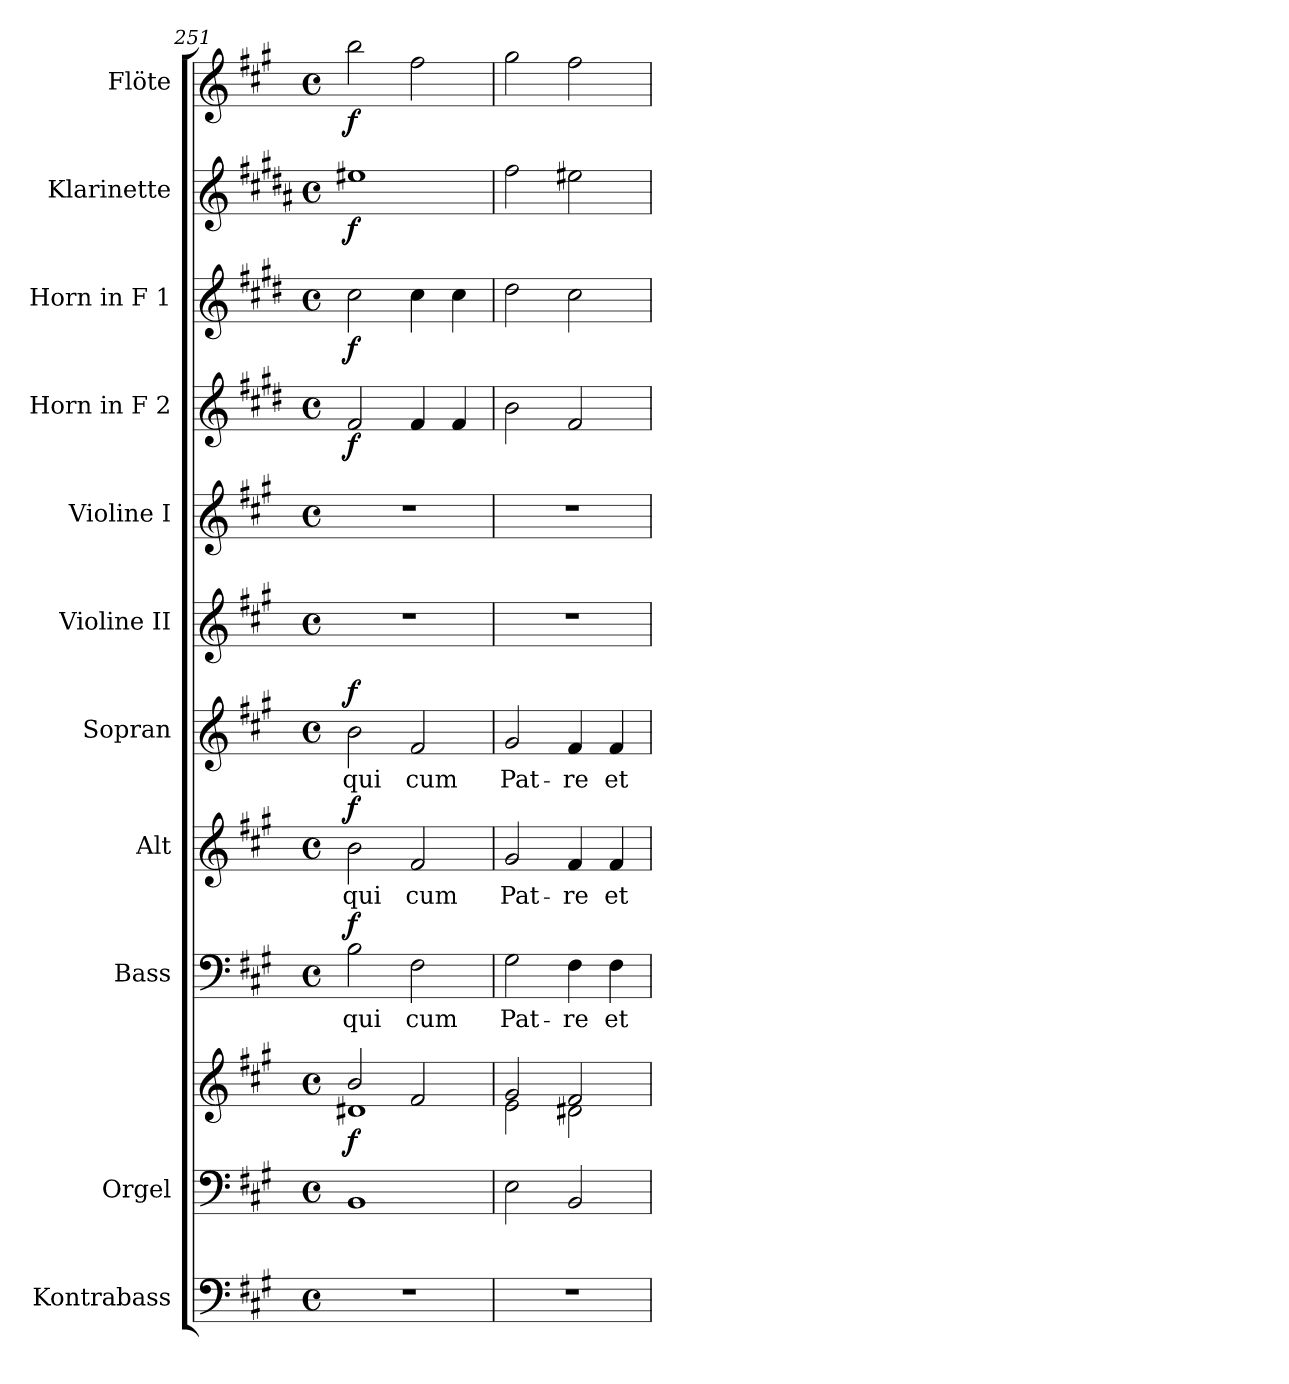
**kern	**kern	**kern	**dynam	**kern	**text	**dynam	**kern	**text	**dynam	**kern	**text	**dynam	**kern	**kern	**kern	**dynam	**kern	**dynam	**kern	**dynam	**kern	**dynam
*part11	*part10	*part10	*part10	*part9	*part9	*part9	*part8	*part8	*part8	*part7	*part7	*part7	*part6	*part5	*part4	*part4	*part3	*part3	*part2	*part2	*part1	*part1
*staff12	*staff11	*staff10	*staff10/11	*staff9	*staff9	*staff9	*staff8	*staff8	*staff8	*staff7	*staff7	*staff7	*staff6	*staff5	*staff4	*staff4	*staff3	*staff3	*staff2	*staff2	*staff1	*staff1
*I"Kontrabass	*I"Orgel	*	*	*I"Bass	*	*	*I"Alt	*	*	*I"Sopran	*	*	*I"Violine II	*I"Violine I	*I"Horn in F 2	*	*I"Horn in F 1	*	*I"Klarinette	*	*I"Flöte	*
*I'Kb.	*I'Org.	*	*	*I'B.	*	*	*I'A.	*	*	*I'S.	*	*	*I'Vl. II	*I'Vl. I	*	*	*	*	*I'Kl.	*	*I'Fl.	*
*clefF4	*clefF4	*clefG2	*	*clefF4	*	*	*clefG2	*	*	*clefG2	*	*	*clefG2	*clefG2	*clefG2	*	*clefG2	*	*clefG2	*	*clefG2	*
*ITrd7c12	*	*	*	*	*	*	*	*	*	*	*	*	*	*	*ITrd4c7	*	*ITrd4c7	*	*ITrd1c2	*	*	*
*k[f#c#g#]	*k[f#c#g#]	*k[f#c#g#]	*	*k[f#c#g#]	*	*	*k[f#c#g#]	*	*	*k[f#c#g#]	*	*	*k[f#c#g#]	*k[f#c#g#]	*k[f#c#g#]	*	*k[f#c#g#]	*	*k[f#c#g#]	*	*k[f#c#g#]	*
*A:	*A:	*A:	*	*A:	*	*	*A:	*	*	*A:	*	*	*A:	*A:	*A:	*	*A:	*	*A:	*	*A:	*
*M4/4	*M4/4	*M4/4	*	*M4/4	*	*	*M4/4	*	*	*M4/4	*	*	*M4/4	*M4/4	*M4/4	*	*M4/4	*	*M4/4	*	*M4/4	*
*met(c)	*met(c)	*met(c)	*	*met(c)	*	*	*met(c)	*	*	*met(c)	*	*	*met(c)	*met(c)	*met(c)	*	*met(c)	*	*met(c)	*	*met(c)	*
=251	=251	=251	=251	=251	=251	=251	=251	=251	=251	=251	=251	=251	=251	=251	=251	=251	=251	=251	=251	=251	=251	=251
*	*	*^	*	*	*	*	*	*	*	*	*	*	*	*	*	*	*	*	*	*	*	*
!	!	!	!	!LO:DY:b	!	!LO:LY:b	!LO:DY:a	!	!LO:LY:b	!LO:DY:a	!	!LO:LY:b	!LO:DY:a	!	!	!	!LO:DY:b	!	!LO:DY:b	!	!LO:DY:b	!	!LO:DY:b
1r	1BB	2b/	1d#X	f	2B\	qui	f	2b\	qui	f	2b\	qui	f	1r	1r	2B/	f	2f#\	f	1dd#X	f	2bb\	f
!	!	!	!	!	!	!LO:LY:b	!	!	!LO:LY:b	!	!	!LO:LY:b	!	!	!	!	!	!	!	!	!	!	!
.	.	2f#/	.	.	2F#\	cum	.	2f#/	cum	.	2f#/	cum	.	.	.	4B/	.	4f#\	.	.	.	2ff#\	.
.	.	.	.	.	.	.	.	.	.	.	.	.	.	.	.	4B/	.	4f#\	.	.	.	.	.
=252	=252	=252	=252	=252	=252	=252	=252	=252	=252	=252	=252	=252	=252	=252	=252	=252	=252	=252	=252	=252	=252	=252	=252
!	!	!	!	!	!	!LO:LY:b	!	!	!LO:LY:b	!	!	!LO:LY:b	!	!	!	!	!	!	!	!	!	!	!
1r	2E\	2g#/	2e\	.	2G#\	Pat-	.	2g#/	Pat-	.	2g#/	Pat-	.	1r	1r	2e\	.	2g#\	.	2ee\	.	2gg#\	.
!	!	!	!	!	!	!LO:LY:b	!	!	!LO:LY:b	!	!	!LO:LY:b	!	!	!	!	!	!	!	!	!	!	!
.	2BB/	2f#/	2d#X\	.	4F#\	-re	.	4f#/	-re	.	4f#/	-re	.	.	.	2B/	.	2f#\	.	2dd#X\	.	2ff#\	.
!	!	!	!	!	!	!LO:LY:b	!	!	!LO:LY:b	!	!	!LO:LY:b	!	!	!	!	!	!	!	!	!	!	!
.	.	.	.	.	4F#\	et	.	4f#/	et	.	4f#/	et	.	.	.	.	.	.	.	.	.	.	.
*	*	*v	*v	*	*	*	*	*	*	*	*	*	*	*	*	*	*	*	*	*	*	*	*
=	=	=	=	=	=	=	=	=	=	=	=	=	=	=	=	=	=	=	=	=	=	=
*-	*-	*-	*-	*-	*-	*-	*-	*-	*-	*-	*-	*-	*-	*-	*-	*-	*-	*-	*-	*-	*-	*-
